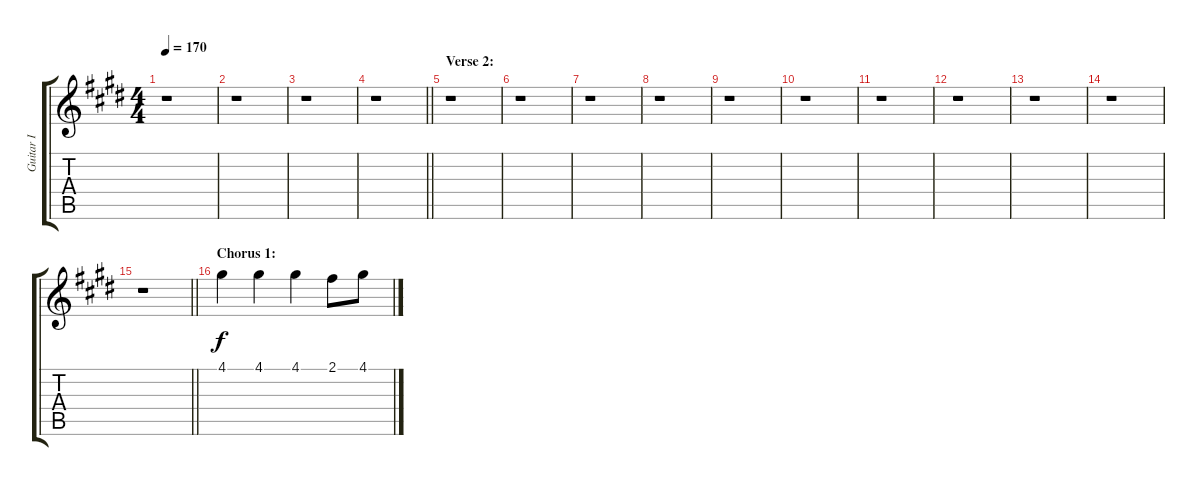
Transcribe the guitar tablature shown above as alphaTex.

\track ("Guitar I" "Guitar I") {instrument acousticguitarnylon}
\staff {score tabs}
\tuning (E4 B3 G3 D3 A2 E2) {hide}
\ts (4 4)
\tempo 170
\clef g2
\ks c#minor
r.1{dy f} |
r.1 |
r.1 |
\barLineRight lightlight
r.1 |
\section ("" "Verse 2:")
r.1 |
r.1 |
r.1 |
r.1 |
r.1 |
r.1 |
r.1 |
r.1 |
r.1 |
r.1 |
\barLineRight lightlight
r.1 |
\section ("" "Chorus 1:")
4.1.4 4.1.4 4.1.4 2.1.8 4.1.8
